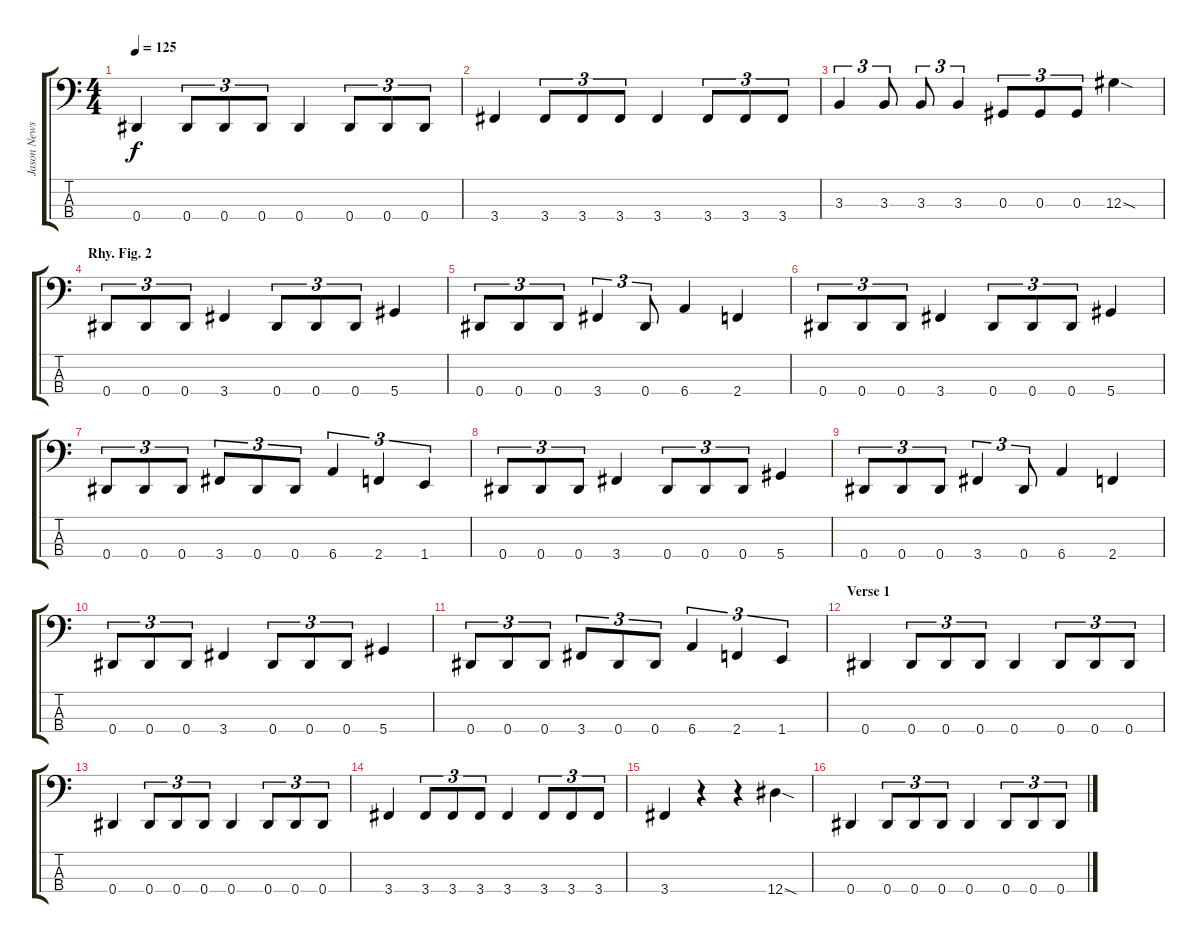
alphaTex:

\track ("Jason Newsted (Bass)" "Jason News") {instrument electricbasspick}
\staff {score tabs}
\tuning (Gb2 Db2 Ab1 Eb1) {hide}
\ts (4 4)
\tempo 125
\clef f4
\ks c
0.4.4{dy f} 0.4.8{tu (3 2)} 0.4.8{tu (3 2)} 0.4.8{tu (3 2)} 0.4.4 0.4.8{tu (3 2)} 0.4.8{tu (3 2)} 0.4.8{tu (3 2)} |
3.4.4 3.4.8{tu (3 2)} 3.4.8{tu (3 2)} 3.4.8{tu (3 2)} 3.4.4 3.4.8{tu (3 2)} 3.4.8{tu (3 2)} 3.4.8{tu (3 2)} |
3.3.4{tu (3 2)} 3.3.8{tu (3 2)} 3.3.8{tu (3 2)} 3.3.4{tu (3 2)} 0.3.8{tu (3 2)} 0.3.8{tu (3 2)} 0.3.8{tu (3 2)} 12.3{sod}.4 |
\section ("" "Rhy. Fig. 2")
0.4.8{tu (3 2)} 0.4.8{tu (3 2)} 0.4.8{tu (3 2)} 3.4.4 0.4.8{tu (3 2)} 0.4.8{tu (3 2)} 0.4.8{tu (3 2)} 5.4.4 |
0.4.8{tu (3 2)} 0.4.8{tu (3 2)} 0.4.8{tu (3 2)} 3.4.4{tu (3 2)} 0.4.8{tu (3 2)} 6.4.4 2.4.4 |
0.4.8{tu (3 2)} 0.4.8{tu (3 2)} 0.4.8{tu (3 2)} 3.4.4 0.4.8{tu (3 2)} 0.4.8{tu (3 2)} 0.4.8{tu (3 2)} 5.4.4 |
0.4.8{tu (3 2)} 0.4.8{tu (3 2)} 0.4.8{tu (3 2)} 3.4.8{tu (3 2)} 0.4.8{tu (3 2)} 0.4.8{tu (3 2)} 6.4.4{tu (3 2)} 2.4.4{tu (3 2)} 1.4.4{tu (3 2)} |
0.4.8{tu (3 2)} 0.4.8{tu (3 2)} 0.4.8{tu (3 2)} 3.4.4 0.4.8{tu (3 2)} 0.4.8{tu (3 2)} 0.4.8{tu (3 2)} 5.4.4 |
0.4.8{tu (3 2)} 0.4.8{tu (3 2)} 0.4.8{tu (3 2)} 3.4.4{tu (3 2)} 0.4.8{tu (3 2)} 6.4.4 2.4.4 |
0.4.8{tu (3 2)} 0.4.8{tu (3 2)} 0.4.8{tu (3 2)} 3.4.4 0.4.8{tu (3 2)} 0.4.8{tu (3 2)} 0.4.8{tu (3 2)} 5.4.4 |
0.4.8{tu (3 2)} 0.4.8{tu (3 2)} 0.4.8{tu (3 2)} 3.4.8{tu (3 2)} 0.4.8{tu (3 2)} 0.4.8{tu (3 2)} 6.4.4{tu (3 2)} 2.4.4{tu (3 2)} 1.4.4{tu (3 2)} |
\section ("" "Verse 1")
0.4.4 0.4.8{tu (3 2)} 0.4.8{tu (3 2)} 0.4.8{tu (3 2)} 0.4.4 0.4.8{tu (3 2)} 0.4.8{tu (3 2)} 0.4.8{tu (3 2)} |
0.4.4 0.4.8{tu (3 2)} 0.4.8{tu (3 2)} 0.4.8{tu (3 2)} 0.4.4 0.4.8{tu (3 2)} 0.4.8{tu (3 2)} 0.4.8{tu (3 2)} |
3.4.4 3.4.8{tu (3 2)} 3.4.8{tu (3 2)} 3.4.8{tu (3 2)} 3.4.4 3.4.8{tu (3 2)} 3.4.8{tu (3 2)} 3.4.8{tu (3 2)} |
3.4.4 r.4 r.4 12.4{sod}.4 |
0.4.4 0.4.8{tu (3 2)} 0.4.8{tu (3 2)} 0.4.8{tu (3 2)} 0.4.4 0.4.8{tu (3 2)} 0.4.8{tu (3 2)} 0.4.8{tu (3 2)}
